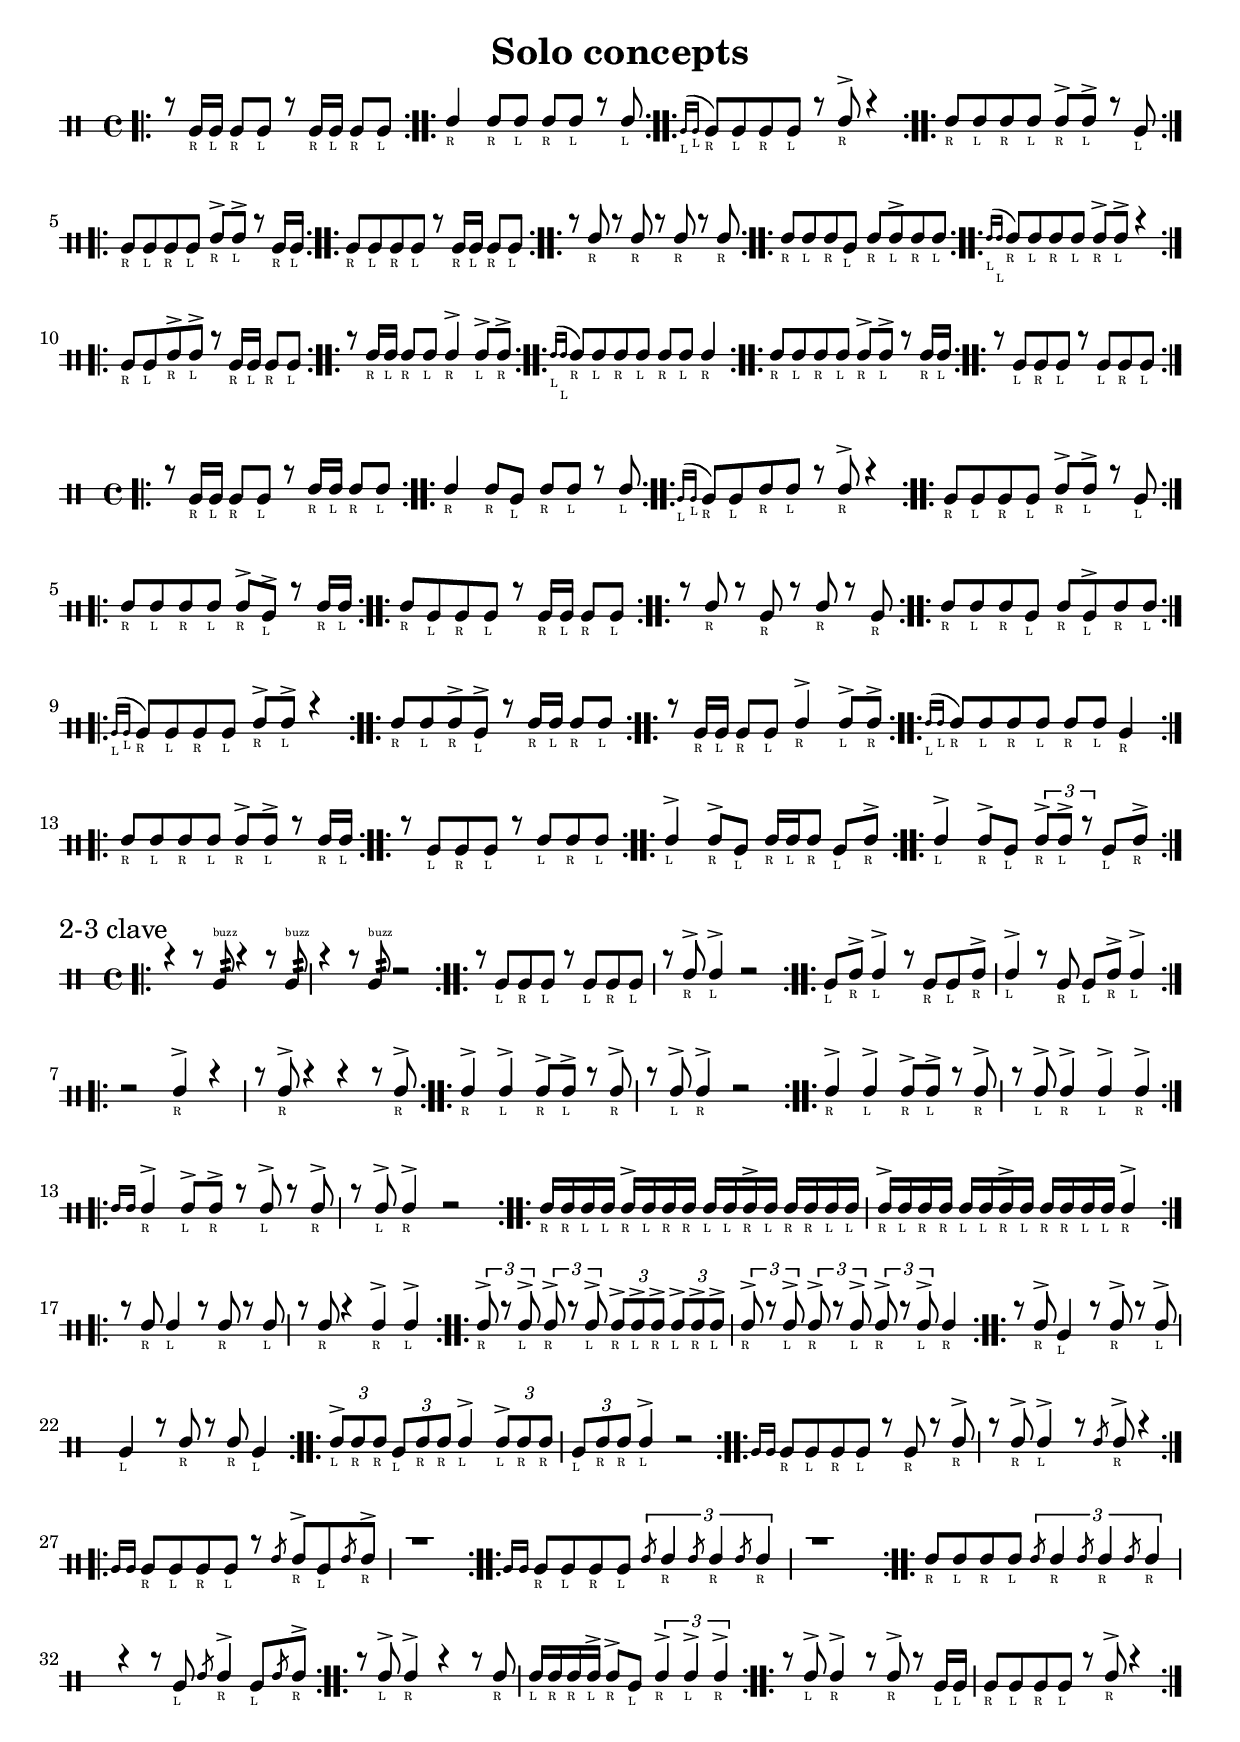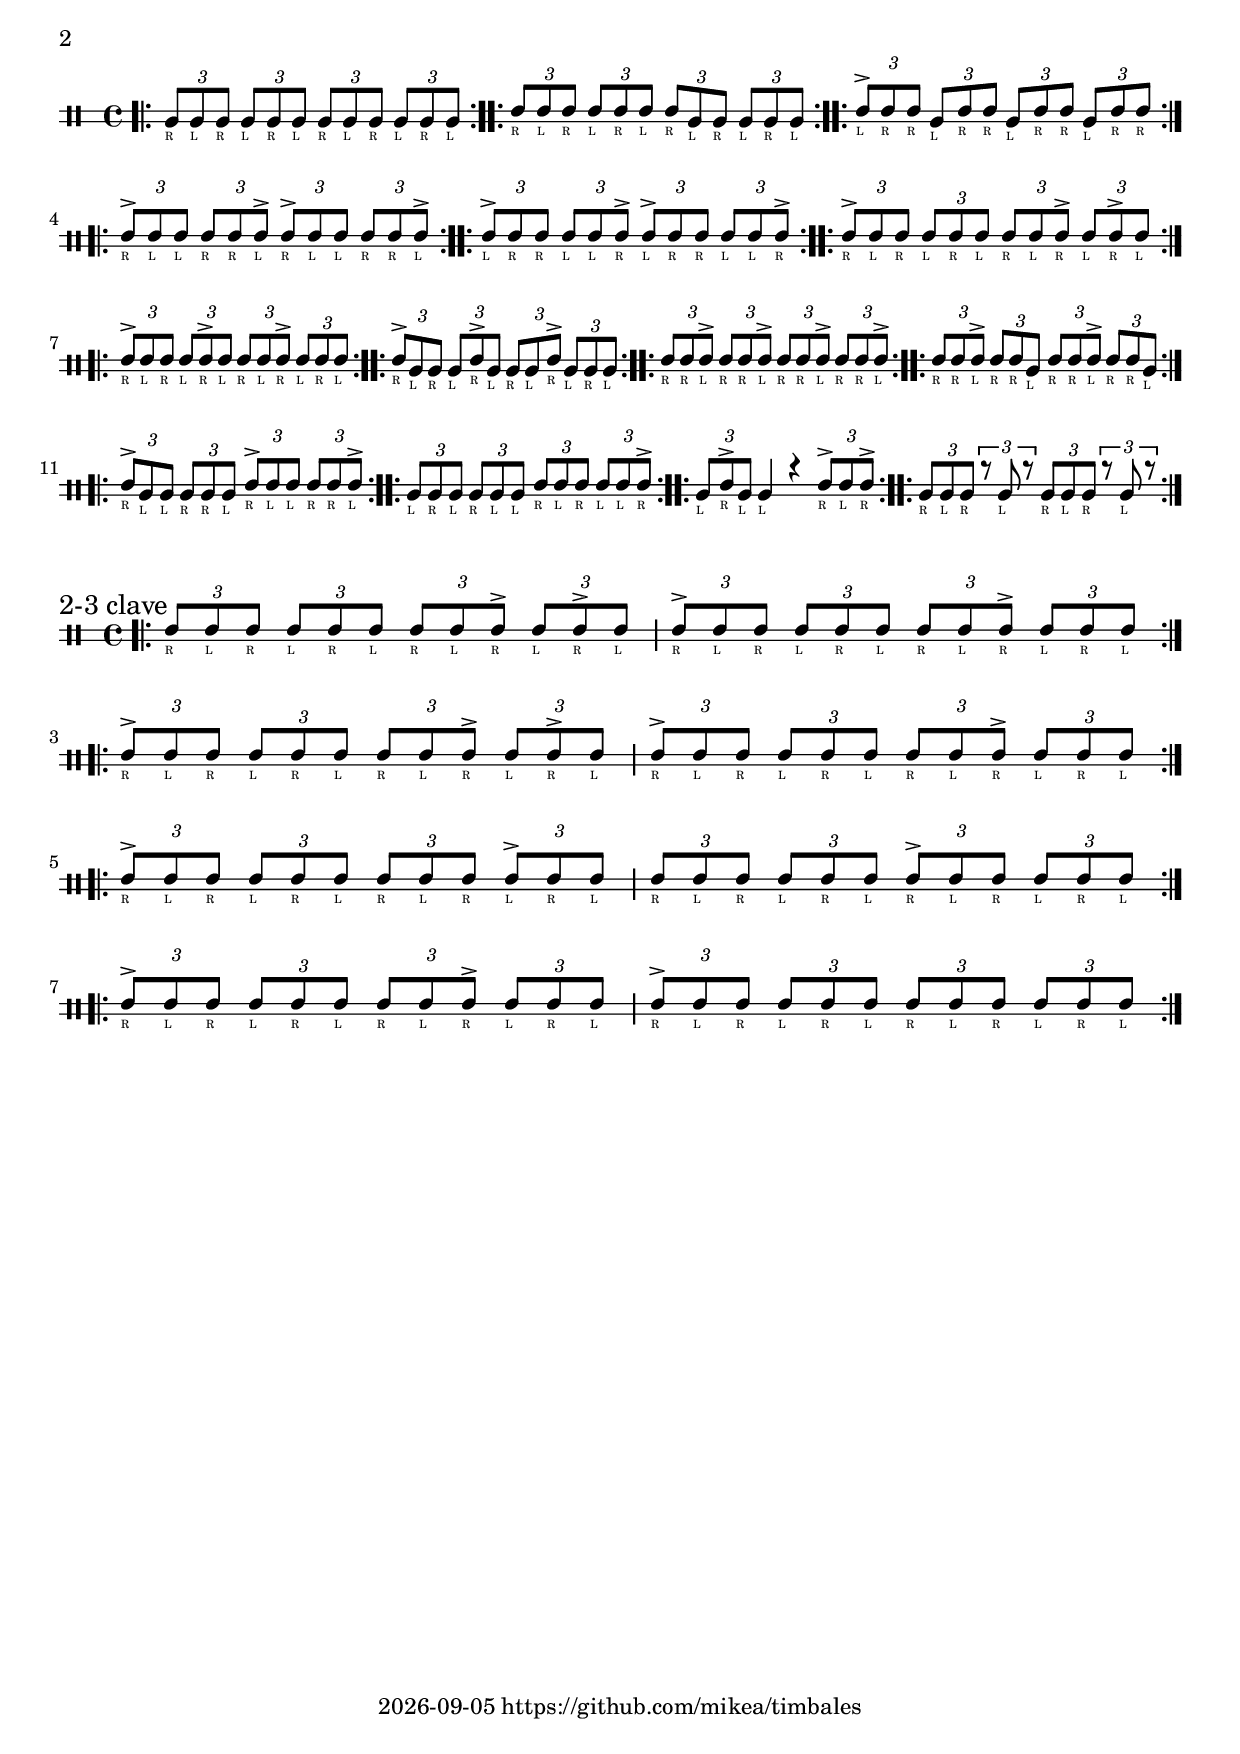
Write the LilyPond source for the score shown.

\version "2.24.2"

\paper {
    indent = 0
    ragged-bottom = ##t
}

\include "common/flam.ly"

date = #(strftime "%Y-%m-%d" (localtime (current-time)))

\header {
  title = "Solo concepts"
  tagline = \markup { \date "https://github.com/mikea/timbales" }
}

startGraceMusic = {
  <>(
  \override NoteHead.font-size = #-6
}

stopGraceMusic = {
  \revert NoteHead.font-size
  <>)
}

% one drum

\new DrumStaff \with {
    % instrumentName = "Timbales"
    drumStyleTable = #timbales-style
    \override StaffSymbol.line-count = #2
    \override TextScript.font-size = #-6
} <<
    \new DrumVoice { \voiceOne \drummode { 
        \bar ".|:"

        r8 timl16_"R" 16_"L" 8_"R" 8_"L" r8 timl16_"R" 16_"L" 8_"R" 8_"L" | \bar ":..:"
        timh4_"R" 8_"R" 8_"L" 8_"R" 8_"L" r8 8_"L"  | \bar ":..:"
        \grace { timl16_"L" timl16_"L" } timl8_"R" timl8_"L" timl8_"R" timl8_"L" r8 timh8_"R"-> r4  | \bar ":..:"
        timh8_"R" timh8_"L" timh8_"R" timh8_"L" timh8_"R"-> timh8_"L"-> r8 timl8_"L"  | \bar ":..:"
        
        timl8_"R" timl8_"L" timl8_"R" timl8_"L" timh8_"R"-> timh8_"L"-> r8 timl16_"R" timl16_"L"  | \bar ":..:"
        timl8_"R" timl8_"L" timl8_"R" timl8_"L" r8 timl16_"R" timl16_"L" timl8_"R" timl8_"L"  | \bar ":..:"
        r8 timh8_"R" r8 timh8_"R" r8 timh8_"R" r8 timh8_"R" | \bar ":..:"
        timh8_"R" timh8_"L" timh8_"R" timl8_"L" timh8_"R" timh8_"L"-> timh8_"R" timh8_"L"  | \bar ":..:"
        
        \grace { timh16_"L" timh16_"L" } timh8_"R" timh8_"L" timh8_"R" timh8_"L" timh8_"R"-> timh8_"L"-> r4 | \bar ":..:"
        timl8_"R" timl8_"L" timh8_"R"-> timh8_"L"-> r8 timl16_"R" timl16_"L" timl8_"R" timl8_"L" | \bar ":..:"
        r8 timh16_"R" 16_"L" 8_"R" 8_"L" 4_"R"-> 8_"L"-> 8_"R"-> | \bar ":..:"
        \grace { timh16_"L" timh16_"L" } timh8_"R" timh8_"L" timh8_"R" timh8_"L" timh8_"R" timh8_"L" timh4_"R" | \bar ":..:"
        
        timh8_"R" timh8_"L" timh8_"R" timh8_"L" timh8_"R"-> timh8_"L"-> r8 timh16_"R" timh16_"L" | \bar ":..:"
        r8 timl8_"L" timl8_"R" timl8_"L" r8 timl8_"L" timl8_"R" timl8_"L" | \bar ":..:"

        \bar ":|."
    }}
>>

% both timbales

\new DrumStaff \with {
    % instrumentName = "Timbales"
    drumStyleTable = #timbales-style
    \override StaffSymbol.line-count = #2
    \override TextScript.font-size = #-6
} <<
    \new DrumVoice { \voiceOne \drummode { 
        \bar ".|:"

        r8 timl16_"R" 16_"L" 8_"R" 8_"L" r8 timh16_"R" 16_"L" 8_"R" 8_"L" | \bar ":..:"
        timh4_"R" timh8_"R" timl8_"L" timh8_"R" timh8_"L" r8 timh8_"L"  | \bar ":..:"
        \grace { timl16_"L" timl16_"L" } timl8_"R" timl8_"L" timh8_"R" timh8_"L" r8 timh8_"R"-> r4  | \bar ":..:"
        timl8_"R" timl8_"L" timl8_"R" timl8_"L" timh8_"R"-> timh8_"L"-> r8 timl8_"L"  | \bar ":..:"

        timh8_"R" timh8_"L" timh8_"R" timh8_"L" timh8_"R"-> timl8_"L"-> r8 timh16_"R" timh16_"L"  | \bar ":..:"
        timh8_"R" timl8_"L" timl8_"R" timl8_"L" r8 timl16_"R" timl16_"L" timl8_"R" timl8_"L"  | \bar ":..:"
        r8 timh8_"R" r8 timl8_"R" r8 timh8_"R" r8 timl8_"R" | \bar ":..:"
        timh8_"R" timh8_"L" timh8_"R" timl8_"L" timh8_"R" timl8_"L"-> timh8_"R" timh8_"L"  | \bar ":..:"

        \grace { timl16_"L" timl16_"L" } timl8_"R" timl8_"L" timl8_"R" timl8_"L" timh8_"R"-> timh8_"L"-> r4 | \bar ":..:"
        timh8_"R" timh8_"L" timh8_"R"-> timl8_"L"-> r8 timh16_"R" timh16_"L" timh8_"R" timh8_"L" | \bar ":..:"
        r8 timl16_"R" timl16_"L" timl8_"R" timl8_"L" timh4_"R"-> timh8_"L"-> timh8_"R"-> | \bar ":..:"
        \grace { timh16_"L" timh16_"L" } timh8_"R" timh8_"L" timh8_"R" timh8_"L" timh8_"R" timh8_"L" timl4_"R" | \bar ":..:"

        timh8_"R" timh8_"L" timh8_"R" timh8_"L" timh8_"R"-> timh8_"L"-> r8 timh16_"R" timh16_"L" | \bar ":..:"
        r8 timl8_"L" timl8_"R" timl8_"L" r8 timh8_"L" timh8_"R" timh8_"L" | \bar ":..:"
        timh4_"L"-> timh8_"R"-> timl8_"L" timh16_"R" timh16_"L" timh8_"R" timl8_"L" timh8_"R"-> | \bar ":..:"
        timh4_"L"-> timh8_"R"-> timl8_"L" \tuplet 3/2 { timh8_"R"-> timh8_"L"-> r8  } timl8_"L" timh8_"R"-> | \bar ":..:"

        \bar ":|."
    }}
>>

% 2 bars

\new DrumStaff \with {
    % instrumentName = "Timbales"
    drumStyleTable = #timbales-style
    \override StaffSymbol.line-count = #2
    \override TextScript.font-size = #-6
} <<
    \new DrumVoice { \voiceOne \drummode { 
        \sectionLabel "2-3 clave"
        \bar ".|:"

        r4 r8 timl8:32^"buzz" r4 r8 timl8:32^"buzz" | r4 r8 timl8:32^"buzz" r2 | \bar ":..:"
        r8 timl8_"L" timl8_"R" timl8_"L" r8 timl8_"L" timl8_"R" timl8_"L" | r8 timh8_"R"-> timh4_"L"-> r2 | \bar ":..:"

        timl8_"L" timh8_"R"-> timh4_"L"-> r8 timl8_"R" timl8_"L" timh8_"R"-> | timh4_"L"-> r8 timl8_"R" timl8_"L" timh8_"R"-> timh4_"L"-> | \bar ":..:"
        r2 timh4_"R"-> r4 | r8 timh8_"R"-> r4 r4 r8 timh8_"R"-> | \bar ":..:"


        timh4_"R"-> timh4_"L"-> timh8_"R"-> timh8_"L"-> r8 timh8_"R"-> | r8 timh8_"L"-> timh4_"R"-> r2 | \bar ":..:"
        timh4_"R"-> timh4_"L"-> timh8_"R"-> timh8_"L"-> r8 timh8_"R"-> | r8 timh8_"L"-> timh4_"R"-> timh4_"L"-> timh4_"R"-> | \bar ":..:"

        \drag timh4_"R"-> timh8_"L"-> timh8_"R"-> r8 timh8_"L"-> r8 timh8_"R"-> | r8 timh8_"L"-> timh4_"R"-> r2 | \bar ":..:"
        timh16_"R" timh16_"R" timh16_"L" timh16_"L" 
        timh16_"R"-> timh16_"L" timh16_"R" timh16_"R" 
        timh16_"L" timh16_"L" timh16_"R"-> timh16_"L" 
        timh16_"R" timh16_"R" timh16_"L" timh16_"L" |
        timh16_"R"-> timh16_"L" timh16_"R" timh16_"R" 
        timh16_"L" timh16_"L" timh16_"R"-> timh16_"L" 
        timh16_"R" timh16_"R" timh16_"L" timh16_"L" 
        timh4_"R"-> | \bar ":..:"


        r8 timh8_"R" timh4_"L" r8 timh8_"R" r8 timh8_"L" | r8 timh8_"R" r4 timh4_"R"-> timh4_"L"-> | \bar ":..:"
        \tuplet 3/2 { timh8_"R"-> r8 timh8_"L"-> } \tuplet 3/2 { timh8_"R"-> r8 timh8_"L"-> } 
        \tuplet 3/2 { timh8_"R"-> timh8_"L"-> timh8_"R"-> } \tuplet 3/2 { timh8_"L"-> timh8_"R"-> timh8_"L"-> } |
        \tuplet 3/2 { timh8_"R"-> r8 timh8_"L"-> } \tuplet 3/2 { timh8_"R"-> r8 timh8_"L"-> } 
        \tuplet 3/2 { timh8_"R"-> r8 timh8_"L"-> } timh4_"R" | \bar ":..:"

        r8 timh8_"R"-> timl4_"L" r8 timh8_"R"-> r8 timh8_"L"-> | timl4_"L" r8 timh8_"R" r8 timh8_"R" timl4_"L" | \bar ":..:"

        \tuplet 3/2 { timh8_"L"-> timh8_"R" timh8_"R" } \tuplet 3/2 { timl8_"L" timh8_"R" timh8_"R" }
        timh4_"L"-> \tuplet 3/2 { timh8_"L"-> timh8_"R" timh8_"R" } |
        \tuplet 3/2 { timl8_"L" timh8_"R" timh8_"R" } timh4_"L"-> r2 | \bar ":..:"

        \drag timl8_"R" timl8_"L" timl8_"R" timl8_"L" r8 timl8_"R" r8 timh8_"R"-> | r8 timh8_"R"-> timh4_"L"-> r8 \flam timh8_"R"-> r4 | \bar ":..:"
        \drag timl8_"R" timl8_"L" timl8_"R" timl8_"L" r8 \flam timh8_"R"-> timl8_"L" \flam timh8_"R"-> | r1 | \bar ":..:"

        \drag timl8_"R" timl8_"L" timl8_"R" timl8_"L" \tuplet 3/2 { \flam timh4_"R" \flam timh4_"R" \flam timh4_"R" }  | r1 | \bar ":..:"
        timh8_"R" timh8_"L" timh8_"R" timh8_"L" \tuplet 3/2 { \flam timh4_"R" \flam timh4_"R" \flam timh4_"R" }  | r4 r8 timl8_"L" \flam timh4_"R"-> timl8_"L" \flam timh8_"R"-> | \bar ":..:"

        r8 timh8_"L"-> timh4_"R"-> r4 r8 timh8_"R" | timh16_"L" timh16_"R" timh16_"R" timh16_"L"-> timh8_"R"-> timl8_"L" \tuplet 3/2 { timh4_"R"-> timh4_"L"-> timh4_"R"-> } | \bar ":..:"
        r8 timh8_"L"-> timh4_"R"-> r8 timh8_"R"-> r8 timl16_"L" timl16_"L" | timl8_"R" timl8_"L" timl8_"R" timl8_"L" r8 timh8_"R"-> r4 | \bar ":..:"

        \bar ":|."
    }}
>>

% 1 bar triplets

\new DrumStaff \with {
    % instrumentName = "Timbales"
    drumStyleTable = #timbales-style
    \override StaffSymbol.line-count = #2
    \override TextScript.font-size = #-6
} <<
    \new DrumVoice { \voiceOne \drummode { 
        \bar ".|:"

        \tuplet 3/2 { timl8_"R" timl8_"L" timl8_"R" } 
        \tuplet 3/2 { timl8_"L" timl8_"R" timl8_"L" } 
        \tuplet 3/2 { timl8_"R" timl8_"L" timl8_"R" } 
        \tuplet 3/2 { timl8_"L" timl8_"R" timl8_"L" } \bar ":..:"

        \tuplet 3/2 { timh8_"R" timh8_"L" timh8_"R" } 
        \tuplet 3/2 { timh8_"L" timh8_"R" timh8_"L" } 
        \tuplet 3/2 { timh8_"R" timl8_"L" timl8_"R" } 
        \tuplet 3/2 { timl8_"L" timl8_"R" timl8_"L" } \bar ":..:"


        \tuplet 3/2 { timh8_"L"-> timh8_"R" timh8_"R" } 
        \tuplet 3/2 { timl8_"L" timh8_"R" timh8_"R" } 
        \tuplet 3/2 { timl8_"L" timh8_"R" timh8_"R" } 
        \tuplet 3/2 { timl8_"L" timh8_"R" timh8_"R" } \bar ":..:"

        \tuplet 3/2 { timh8_"R"-> timh8_"L" timh8_"L" } 
        \tuplet 3/2 { timh8_"R" timh8_"R" timh8_"L"-> } 
        \tuplet 3/2 { timh8_"R"-> timh8_"L" timh8_"L" } 
        \tuplet 3/2 { timh8_"R" timh8_"R" timh8_"L"-> } \bar ":..:"


        \tuplet 3/2 { timh8_"L"-> timh8_"R" timh8_"R" } 
        \tuplet 3/2 { timh8_"L" timh8_"L" timh8_"R"-> } 
        \tuplet 3/2 { timh8_"L"-> timh8_"R" timh8_"R" } 
        \tuplet 3/2 { timh8_"L" timh8_"L" timh8_"R"-> } \bar ":..:"

        \tuplet 3/2 { timh8_"R"-> timh8_"L" timh8_"R" } 
        \tuplet 3/2 { timh8_"L" timh8_"R" timh8_"L" } 
        \tuplet 3/2 { timh8_"R" timh8_"L" timh8_"R"-> } 
        \tuplet 3/2 { timh8_"L" timh8_"R"-> timh8_"L" } \bar ":..:"


        \tuplet 3/2 { timh8_"R"-> timh8_"L" timh8_"R" } 
        \tuplet 3/2 { timh8_"L" timh8_"R"-> timh8_"L" } 
        \tuplet 3/2 { timh8_"R" timh8_"L" timh8_"R"-> } 
        \tuplet 3/2 { timh8_"L" timh8_"R" timh8_"L" } \bar ":..:"

        \tuplet 3/2 { timh8_"R"-> timl8_"L" timl8_"R" } 
        \tuplet 3/2 { timl8_"L" timh8_"R"-> timl8_"L" } 
        \tuplet 3/2 { timl8_"R" timl8_"L" timh8_"R"-> } 
        \tuplet 3/2 { timl8_"L" timl8_"R" timl8_"L" } \bar ":..:"


        \tuplet 3/2 { timh8_"R" timh8_"R" timh8_"L"-> } 
        \tuplet 3/2 { timh8_"R" timh8_"R" timh8_"L"-> } 
        \tuplet 3/2 { timh8_"R" timh8_"R" timh8_"L"-> } 
        \tuplet 3/2 { timh8_"R" timh8_"R" timh8_"L"-> } \bar ":..:"

        \tuplet 3/2 { timh8_"R" timh8_"R" timh8_"L"-> } 
        \tuplet 3/2 { timh8_"R" timh8_"R" timl8_"L" } 
        \tuplet 3/2 { timh8_"R" timh8_"R" timh8_"L"-> } 
        \tuplet 3/2 { timh8_"R" timh8_"R" timl8_"L" } \bar ":..:"


        \tuplet 3/2 { timh8_"R"-> timl8_"L" timl8_"L" } 
        \tuplet 3/2 { timl8_"R" timl8_"R" timl8_"L" } 
        \tuplet 3/2 { timh8_"R"-> timh8_"L" timh8_"L" } 
        \tuplet 3/2 { timh8_"R" timh8_"R" timh8_"L"-> } \bar ":..:"

        \tuplet 3/2 { timl8_"L" timl8_"R" timl8_"L" } 
        \tuplet 3/2 { timl8_"R" timl8_"L" timl8_"L" } 
        \tuplet 3/2 { timh8_"R" timh8_"L" timh8_"R" } 
        \tuplet 3/2 { timh8_"L" timh8_"L" timh8_"R"-> } \bar ":..:"


        \tuplet 3/2 { timl8_"L" timh8_"R"-> timl8_"L" } 
        timl4_"L"
        r4
        \tuplet 3/2 { timh8_"R"-> timh8_"L" timh8_"R"-> } \bar ":..:"

        \tuplet 3/2 { timl8_"R" timl8_"L" timl8_"R" } 
        \tuplet 3/2 { r8 timl8_"L" r8 } 
        \tuplet 3/2 { timl8_"R" timl8_"L" timl8_"R" } 
        \tuplet 3/2 { r timl8_"L" r } \bar ":..:"

        \bar ":|."
    }}
>>


% 2 bar triplets

\new DrumStaff \with {
    % instrumentName = "Timbales"
    drumStyleTable = #timbales-style
    \override StaffSymbol.line-count = #2
    \override TextScript.font-size = #-6
} <<
    \new DrumVoice { \voiceOne \drummode { 
        \sectionLabel "2-3 clave"
        \bar ".|:"

        \tuplet 3/2 { timh8_"R" timh8_"L" timh8_"R" } 
        \tuplet 3/2 { timh8_"L" timh8_"R" timh8_"L" } 
        \tuplet 3/2 { timh8_"R" timh8_"L" timh8_"R"-> } 
        \tuplet 3/2 { timh8_"L" timh8_"R"-> timh8_"L" } |

        \tuplet 3/2 { timh8_"R"-> timh8_"L" timh8_"R" } 
        \tuplet 3/2 { timh8_"L" timh8_"R" timh8_"L" } 
        \tuplet 3/2 { timh8_"R" timh8_"L" timh8_"R"-> } 
        \tuplet 3/2 { timh8_"L" timh8_"R" timh8_"L" } \bar ":..:"

        \break

        \tuplet 3/2 { timh8_"R"-> timh8_"L" timh8_"R" } 
        \tuplet 3/2 { timh8_"L" timh8_"R" timh8_"L" } 
        \tuplet 3/2 { timh8_"R" timh8_"L" timh8_"R"-> } 
        \tuplet 3/2 { timh8_"L" timh8_"R"-> timh8_"L" } |

        \tuplet 3/2 { timh8_"R"-> timh8_"L" timh8_"R" } 
        \tuplet 3/2 { timh8_"L" timh8_"R" timh8_"L" } 
        \tuplet 3/2 { timh8_"R" timh8_"L" timh8_"R"-> } 
        \tuplet 3/2 { timh8_"L" timh8_"R" timh8_"L" } \bar ":..:"

        \break

        \tuplet 3/2 { timh8_"R"-> timh8_"L" timh8_"R" } 
        \tuplet 3/2 { timh8_"L" timh8_"R" timh8_"L" } 
        \tuplet 3/2 { timh8_"R" timh8_"L" timh8_"R" } 
        \tuplet 3/2 { timh8_"L"-> timh8_"R" timh8_"L" } |

        \tuplet 3/2 { timh8_"R" timh8_"L" timh8_"R" } 
        \tuplet 3/2 { timh8_"L" timh8_"R" timh8_"L" } 
        \tuplet 3/2 { timh8_"R"-> timh8_"L" timh8_"R" } 
        \tuplet 3/2 { timh8_"L" timh8_"R" timh8_"L" } \bar ":..:"

        \break

        \tuplet 3/2 { timh8_"R"-> timh8_"L" timh8_"R" } 
        \tuplet 3/2 { timh8_"L" timh8_"R" timh8_"L" } 
        \tuplet 3/2 { timh8_"R" timh8_"L" timh8_"R"-> } 
        \tuplet 3/2 { timh8_"L" timh8_"R" timh8_"L" } |

        \tuplet 3/2 { timh8_"R"-> timh8_"L" timh8_"R" } 
        \tuplet 3/2 { timh8_"L" timh8_"R" timh8_"L" } 
        \tuplet 3/2 { timh8_"R" timh8_"L" timh8_"R" } 
        \tuplet 3/2 { timh8_"L" timh8_"R" timh8_"L" } \bar ":..:"


        \bar ":|."
    }}
>>
